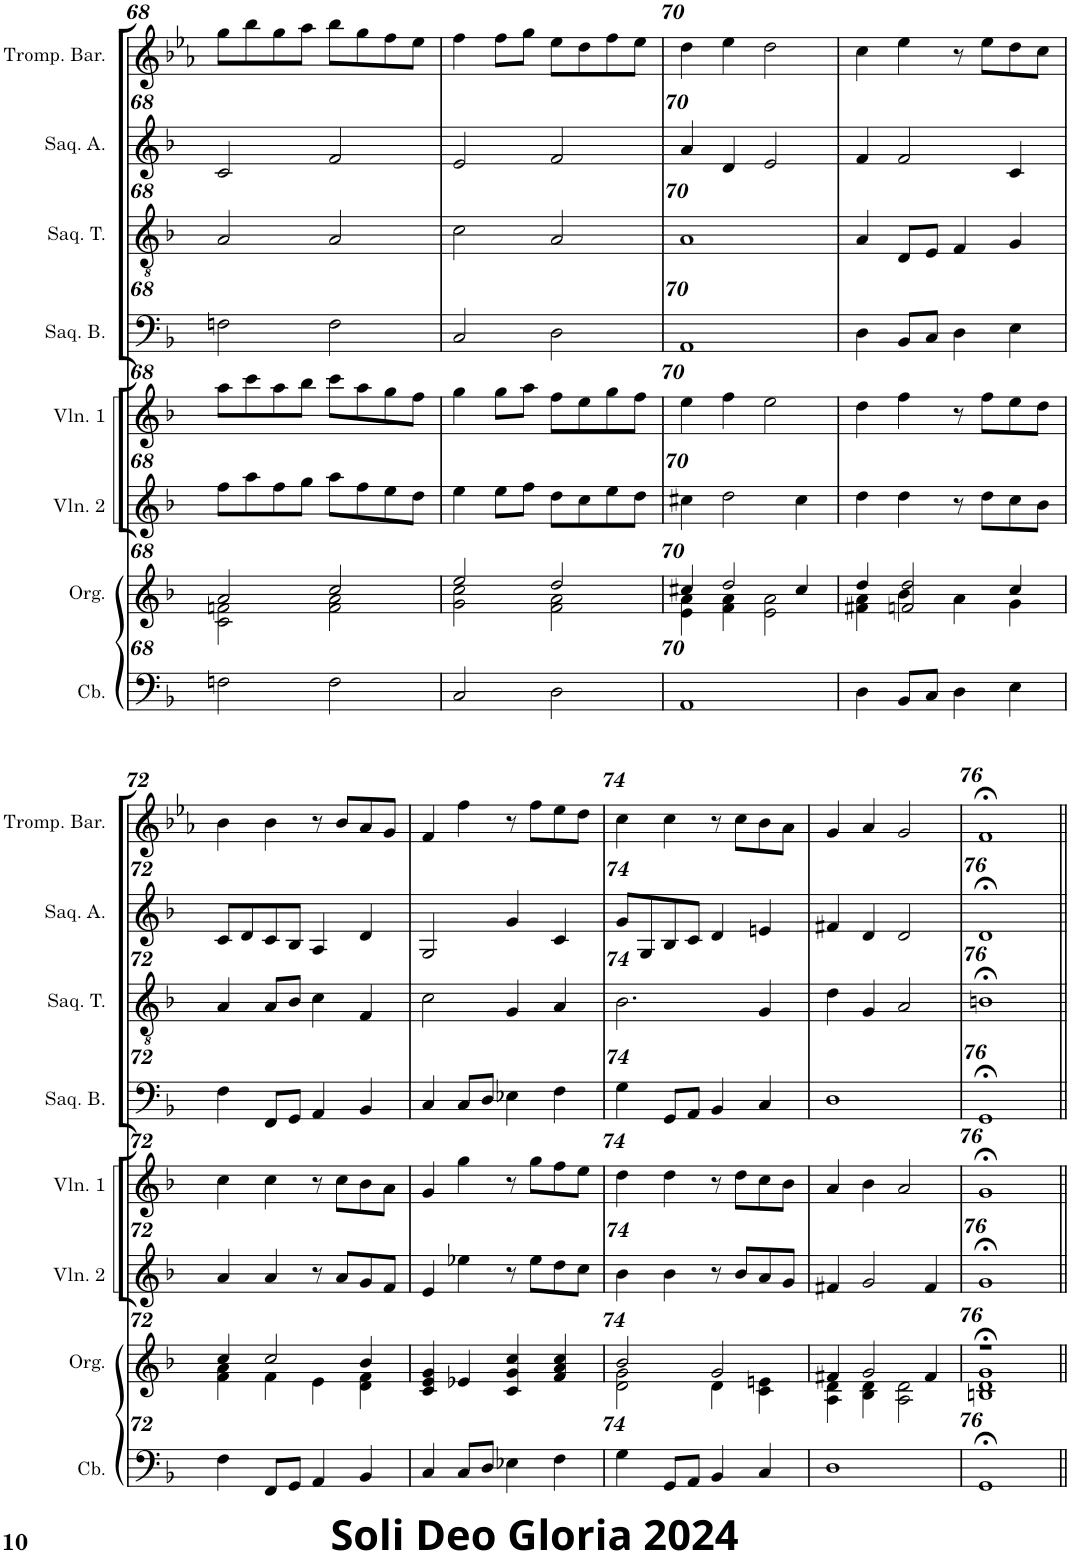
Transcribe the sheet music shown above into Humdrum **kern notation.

**kern	**kern	**kern	**kern	**kern	**kern	**kern	**kern
*part8	*part7	*part6	*part5	*part4	*part3	*part2	*part1
*staff8	*staff7	*staff6	*staff5	*staff4	*staff3	*staff2	*staff1
*I"Contrebasse	*I"Orgue	*I"Violon 2	*I"Violon 1	*I"Saqueboute Basse	*I"Saqueboute Ténor	*I"Saqueboute Alto	*I"Trompette Baroque en ré
*I'Cb.	*I'Org.	*I'Vln. 2	*I'Vln. 1	*I'Saq. B.	*I'Saq. T.	*I'Saq. A.	*I'Tromp. Bar.
!!LO:PB:g=z
*clefF4	*clefG2	*clefG2	*clefG2	*clefF4	*clefGv2	*clefG2	*clefG2
*Trd7c12	*	*	*	*	*	*	*Trd-1c-2
*k[b-]	*k[b-]	*k[b-]	*k[b-]	*k[b-]	*k[b-]	*k[b-]	*k[b-e-a-]
*M2/2	*M2/2	*M2/2	*M2/2	*M2/2	*M2/2	*M2/2	*M2/2
*met(c|)	*met(c|)	*met(c|)	*met(c|)	*met(c|)	*met(c|)	*met(c|)	*met(c|)
=68	=68	=68	=68	=68	=68	=68	=68
*	*^	*	*	*	*	*	*
2Fn\	2a/	2c\ 2fn\	8ff\L	8aa\L	2Fn\	2A/	2c/	8gg\L
.	.	.	8aa\	8ccc\	.	.	.	8bb-\
.	.	.	8ff\	8aa\	.	.	.	8gg\
.	.	.	8gg\J	8bb-\J	.	.	.	8aa-\J
2F\	2cc/	2f\ 2a\	8aa\L	8ccc\L	2F\	2A/	2f/	8bb-\L
.	.	.	8ff\	8aa\	.	.	.	8gg\
.	.	.	8ee\	8gg\	.	.	.	8ff\
.	.	.	8dd\J	8ff\J	.	.	.	8ee-\J
=69	=69	=69	=69	=69	=69	=69	=69	=69
2C/	2ee/	2g\ 2cc\	4ee\	4gg\	2C/	2c\	2e/	4ff\
.	.	.	8ee\L	8gg\L	.	.	.	8ff\L
.	.	.	8ff\J	8aa\J	.	.	.	8gg\J
2D\	2dd/	2f\ 2a\	8dd\L	8ff\L	2D\	2A/	2f/	8ee-\L
.	.	.	8cc\	8ee\	.	.	.	8dd\
.	.	.	8ee\	8gg\	.	.	.	8ff\
.	.	.	8dd\J	8ff\J	.	.	.	8ee-\J
=70	=70	=70	=70	=70	=70	=70	=70	=70
1AA	4cc#X/	4e\ 4a\	4cc#X\	4ee\	1AA	1A	4a/	4dd\
.	2dd/	4f\ 4a\	2dd\	4ff\	.	.	4d/	4ee-\
.	.	2e\ 2a\	.	2ee\	.	.	2e/	2dd\
.	4cc#/	.	4cc#\	.	.	.	.	.
=71	=71	=71	=71	=71	=71	=71	=71	=71
4D\	4dd/	4f#X\ 4a\	4dd\	4dd\	4D\	4A/	4f/	4cc\
8BB-/L	2fn/ 2dd/	4b-\	4dd\	4ff\	8BB-/L	8D/L	2f/	4ee-\
8C/J	.	.	.	.	8C/J	8E/J	.	.
4D\	.	4a\	8r	8r	4D\	4F/	.	8r
.	.	.	8dd\L	8ff\L	.	.	.	8ee-\L
4E\	4cc/	4g\	8cc\	8ee\	4E\	4G/	4c/	8dd\
.	.	.	8b-\J	8dd\J	.	.	.	8cc\J
!!LO:LB:g=z
=72	=72	=72	=72	=72	=72	=72	=72	=72
4F\	4cc/	4f\ 4a\	4a/	4cc\	4F\	4A/	8c/L	4b-\
.	.	.	.	.	.	.	8d/	.
8FF/L	2cc/	4f\	4a/	4cc\	8FF/L	8A/L	8c/	4b-\
8GG/J	.	.	.	.	8GG/J	8B-/J	8B-/J	.
4AA/	.	4e\	8r	8r	4AA/	4c\	4A/	8r
.	.	.	8a/L	8cc\L	.	.	.	8b-/L
4BB-/	4b-/	4d\ 4f\	8g/	8b-\	4BB-/	4F/	4d/	8a-/
.	.	.	8f/J	8a\J	.	.	.	8g/J
*	*v	*v	*	*	*	*	*	*
=73	=73	=73	=73	=73	=73	=73	=73
4C/	4c/ 4e/ 4g/	4e/	4g/	4C/	2c\	2G/	4f/
8C/L	4e-X/	4ee-X\	4gg\	8C/L	.	.	4ff\
8D/J	.	.	.	8D/J	.	.	.
4E-X\	4c/ 4g/ 4cc/	8r	8r	4E-X\	4G/	4g/	8r
.	.	8ee-\L	8gg\L	.	.	.	8ff\L
4F\	4f/ 4a/ 4cc/	8dd\	8ff\	4F\	4A/	4c/	8ee-\
.	.	8cc\J	8ee\J	.	.	.	8dd\J
=74	=74	=74	=74	=74	=74	=74	=74
*	*^	*	*	*	*	*	*
4G\	2b-/	2d\ 2g\	4b-\	4dd\	4G\	2.B-\	8g/L	4cc\
.	.	.	.	.	.	.	8G/	.
8GG/L	.	.	4b-\	4dd\	8GG/L	.	8B-/	4cc\
8AA/J	.	.	.	.	8AA/J	.	8c/J	.
4BB-/	2g/	4d\	8r	8r	4BB-/	.	4d/	8r
.	.	.	8b-/L	8dd\L	.	.	.	8cc\L
4C/	.	4c\ 4en\	8a/	8cc\	4C/	4G/	4en/	8b-\
.	.	.	8g/J	8b-\J	.	.	.	8a-\J
=75	=75	=75	=75	=75	=75	=75	=75	=75
1D	4f#X/	4A\ 4d\	4f#X/	4a/	1D	4d\	4f#X/	4g/
.	2g/	4B-\ 4d\	2g/	4b-\	.	4G/	4d/	4a-/
.	.	2A\ 2d\	.	2a/	.	2A/	2d/	2g/
.	4f#/	.	4f#/	.	.	.	.	.
=76	=76	=76	=76	=76	=76	=76	=76	=76
1GG;<	1r;<	1Bn 1d 1g	1g;<	1g;<	1GG;<	1Bn;<	1d;<	1f;<
*	*v	*v	*	*	*	*	*	*
=||	=||	=||	=||	=||	=||	=||	=||
*-	*-	*-	*-	*-	*-	*-	*-
